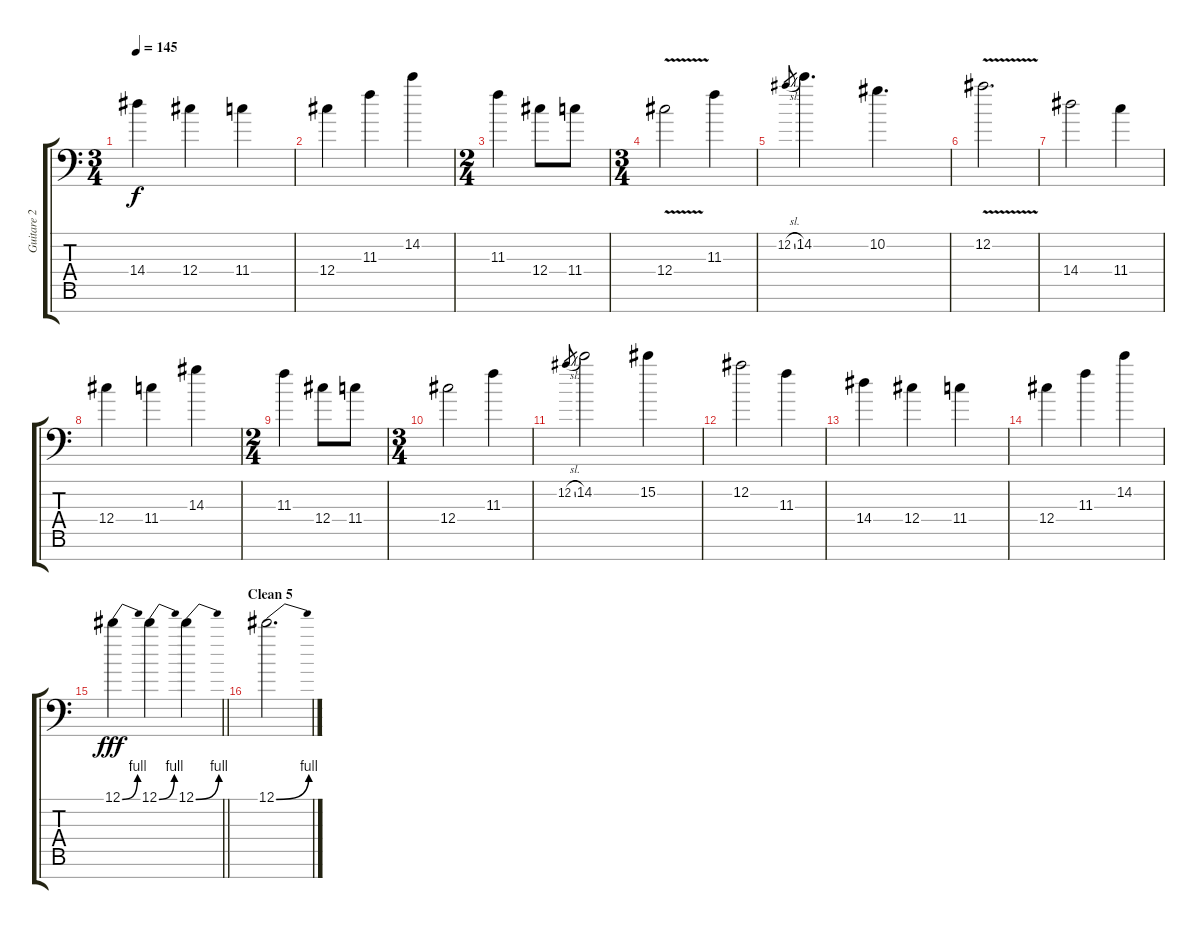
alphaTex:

\track ("Guitare 2" "Guitare 2") {instrument distortionguitar}
\staff {score tabs}
\tuning (Eb4 Bb3 Gb3 Db3 Ab2 Eb2 Bb1) {hide}
\ts (3 4)
\tempo 145
\clef f4
\ks c
14.4.4{dy f} 12.4.4 11.4.4 |
12.4.4 11.3.4 14.2.4 |
\ts (2 4)
11.3.4 12.4.8 11.4.8 |
\ts (3 4)
12.4{v}.2 11.3.4 |
12.2{sl}.8{gr} 14.2.4{d} 10.2.4{d} |
12.2{v}.2{d} |
14.4.2 11.4.4 |
12.4.4 11.4.4 14.3.4 |
\ts (2 4)
11.3.4 12.4.8 11.4.8 |
\ts (3 4)
12.4.2 11.3.4 |
12.2{sl}.8{gr} 14.2.2 15.2.4 |
12.2.2 11.3.4 |
14.4.4 12.4.4 11.4.4 |
12.4.4 11.3.4 14.2.4 |
\barLineRight lightlight
12.1{be (bend 0 0 60 4)}.4{dy fff} 12.1{be (bend 0 0 60 4)}.4 12.1{be (bend 0 0 60 4)}.4 |
\section ("" "Clean 5")
12.1{be (bend 0 0 60 4)}.2{d}
